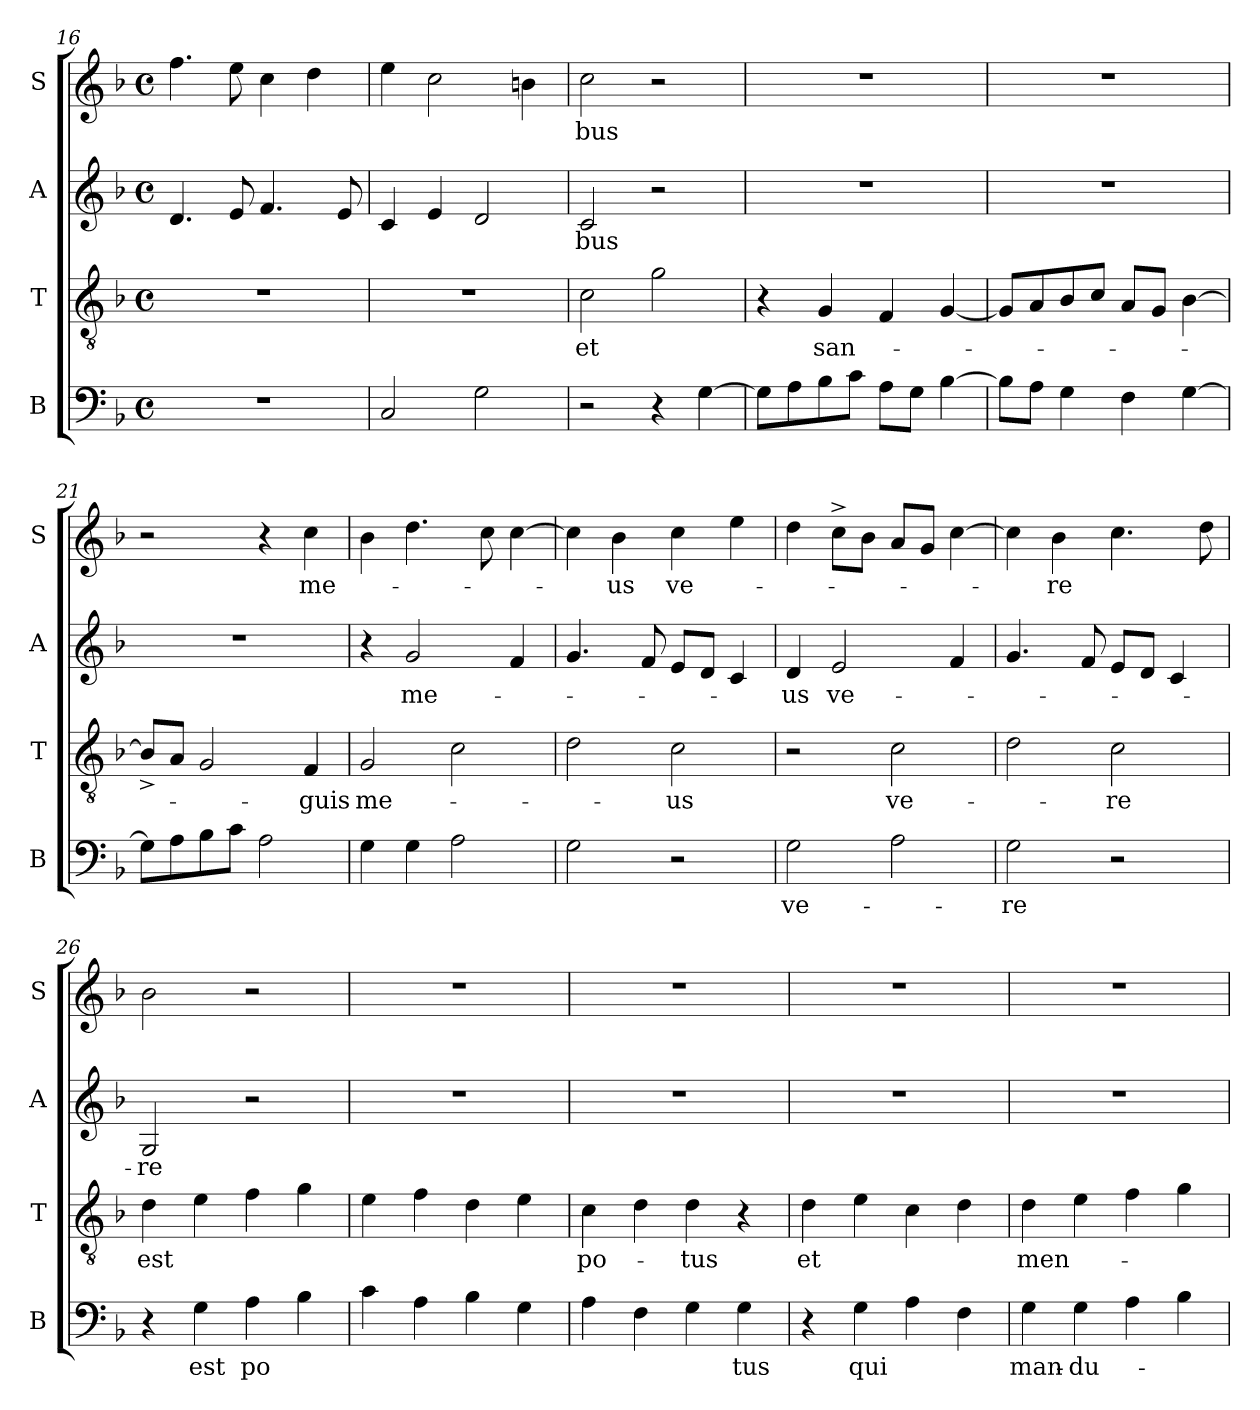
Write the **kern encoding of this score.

**kern	**text	**kern	**text	**kern	**text	**kern	**text
*part4	*part4	*part3	*part3	*part2	*part2	*part1	*part1
*staff4	*staff4	*staff3	*staff3	*staff2	*staff2	*staff1	*staff1
*I"B	*	*I"T	*	*I"A	*	*I"S	*
*I'B	*	*I'T	*	*I'A	*	*I'S	*
!!LO:LB:g=z
*clefF4	*	*clefGv2	*	*clefG2	*	*clefG2	*
*k[b-]	*	*k[b-]	*	*k[b-]	*	*k[b-]	*
*F:	*	*F:	*	*F:	*	*F:	*
*M4/4	*	*M4/4	*	*M4/4	*	*M4/4	*
*met(c)	*	*met(c)	*	*met(c)	*	*met(c)	*
=16	=16	=16	=16	=16	=16	=16	=16
1r	.	1r	.	4.d/	.	4.ff\	.
.	.	.	.	8e/	.	8ee\	.
.	.	.	.	4.f/	.	4cc\	.
.	.	.	.	.	.	4dd\	.
.	.	.	.	8e/	.	.	.
=17	=17	=17	=17	=17	=17	=17	=17
2C/	.	1r	.	4c/	.	4ee\	.
.	.	.	.	4e/	.	2cc\	.
2G\	.	.	.	2d/	.	.	.
.	.	.	.	.	.	4b\	.
=18	=18	=18	=18	=18	=18	=18	=18
!	!	!	!LO:LY:b	!	!LO:LY:b	!	!LO:LY:b
2r	.	2c\	et	2c/	-bus	2cc\	-bus
4r	.	2g\	.	2r	.	2r	.
[>4G\	.	.	.	.	.	.	.
=19	=19	=19	=19	=19	=19	=19	=19
8G\L]	.	4r	.	1r	.	1r	.
8A\	.	.	.	.	.	.	.
!	!	!	!LO:LY:b	!	!	!	!
8B-\	.	4G/	san-	.	.	.	.
8c\J	.	.	.	.	.	.	.
8A\L	.	4F/	.	.	.	.	.
8G\J	.	.	.	.	.	.	.
[>4B-\	.	[<4G/	.	.	.	.	.
=20	=20	=20	=20	=20	=20	=20	=20
8B-\L]	.	8G/L]	.	1r	.	1r	.
8A\J	.	8A/	.	.	.	.	.
4G\	.	8B-/	.	.	.	.	.
.	.	8c/J	.	.	.	.	.
4F\	.	8A/L	.	.	.	.	.
.	.	8G/J	.	.	.	.	.
[>4G\	.	[>4B-\	.	.	.	.	.
=21	=21	=21	=21	=21	=21	=21	=21
8G\L]	.	8B-^</L]	.	1r	.	2r	.
8A\	.	8A/J	.	.	.	.	.
8B-\	.	2G/	.	.	.	.	.
8c\J	.	.	.	.	.	.	.
2A\	.	.	.	.	.	4r	.
!	!	!	!LO:LY:b	!	!	!	!LO:LY:b
.	.	4F/	-guis	.	.	4cc\	me-
=22	=22	=22	=22	=22	=22	=22	=22
!	!	!	!LO:LY:b	!	!	!	!
4G\	.	2G/	me-	4r	.	4b-\	.
!	!	!	!	!	!LO:LY:b	!	!
4G\	.	.	.	2g/	me-	4.dd\	.
2A\	.	2c\	.	.	.	.	.
.	.	.	.	.	.	8cc\	.
.	.	.	.	4f/	.	[>4cc\	.
!!LO:PB:g=z
=23	=23	=23	=23	=23	=23	=23	=23
2G\	.	2d\	.	4.g/	.	4cc\]	.
!	!	!	!	!	!	!	!LO:LY:b
.	.	.	.	.	.	4b-\	-us
.	.	.	.	8f/	.	.	.
!	!	!	!LO:LY:b	!	!	!	!LO:LY:b
2r	.	2c\	-us	8e/L	.	4cc\	ve-
.	.	.	.	8d/J	.	.	.
.	.	.	.	4c/	.	4ee\	.
=24	=24	=24	=24	=24	=24	=24	=24
!	!LO:LY:b	!	!	!	!LO:LY:b	!	!
2G\	ve-	2r	.	4d/	-us	4dd\	.
!	!	!	!	!	!LO:LY:b	!	!
.	.	.	.	2e/	ve-	8cc^>\L	.
.	.	.	.	.	.	8b-\J	.
!	!	!	!LO:LY:b	!	!	!	!
2A\	.	2c\	ve-	.	.	8a/L	.
.	.	.	.	.	.	8g/J	.
.	.	.	.	4f/	.	[>4cc\	.
=25	=25	=25	=25	=25	=25	=25	=25
!	!LO:LY:b	!	!	!	!	!	!
2G\	-re	2d\	.	4.g/	.	4cc\]	.
!	!	!	!	!	!	!	!LO:LY:b
.	.	.	.	.	.	4b-\	-re
.	.	.	.	8f/	.	.	.
!	!	!	!LO:LY:b	!	!	!	!
2r	.	2c\	-re	8e/L	.	4.cc\	.
.	.	.	.	8d/J	.	.	.
.	.	.	.	4c/	.	.	.
.	.	.	.	.	.	8dd\	.
=26	=26	=26	=26	=26	=26	=26	=26
!	!	!	!LO:LY:b	!	!LO:LY:b	!	!
4r	.	4d\	est	2G/	-re	2b-\	.
!	!LO:LY:b	!	!	!	!	!	!
4G\	est	4e\	.	.	.	.	.
!	!LO:LY:b	!	!	!	!	!	!
4A\	po	4f\	.	2r	.	2r	.
4B-\	.	4g\	.	.	.	.	.
=27	=27	=27	=27	=27	=27	=27	=27
4c\	.	4e\	.	1r	.	1r	.
4A\	.	4f\	.	.	.	.	.
4B-\	.	4d\	.	.	.	.	.
4G\	.	4e\	.	.	.	.	.
=28	=28	=28	=28	=28	=28	=28	=28
!	!	!	!LO:LY:b	!	!	!	!
4A\	.	4c\	po-	1r	.	1r	.
4F\	.	4d\	.	.	.	.	.
!	!	!	!LO:LY:b	!	!	!	!
4G\	.	4d\	-tus	.	.	.	.
!	!LO:LY:b	!	!	!	!	!	!
4G\	tus	4r	.	.	.	.	.
=29	=29	=29	=29	=29	=29	=29	=29
!	!	!	!LO:LY:b	!	!	!	!
4r	.	4d\	et	1r	.	1r	.
!	!LO:LY:b	!	!	!	!	!	!
4G\	qui	4e\	.	.	.	.	.
4A\	.	4c\	.	.	.	.	.
4F\	.	4d\	.	.	.	.	.
!!LO:LB:g=z
=30	=30	=30	=30	=30	=30	=30	=30
!	!LO:LY:b	!	!LO:LY:b	!	!	!	!
4G\	man-	4d\	men-	1r	.	1r	.
!	!LO:LY:b:rj	!	!	!	!	!	!
4G\	-du-	4e\	.	.	.	.	.
4A\	.	4f\	.	.	.	.	.
4B-\	.	4g\	.	.	.	.	.
=	=	=	=	=	=	=	=
*-	*-	*-	*-	*-	*-	*-	*-
